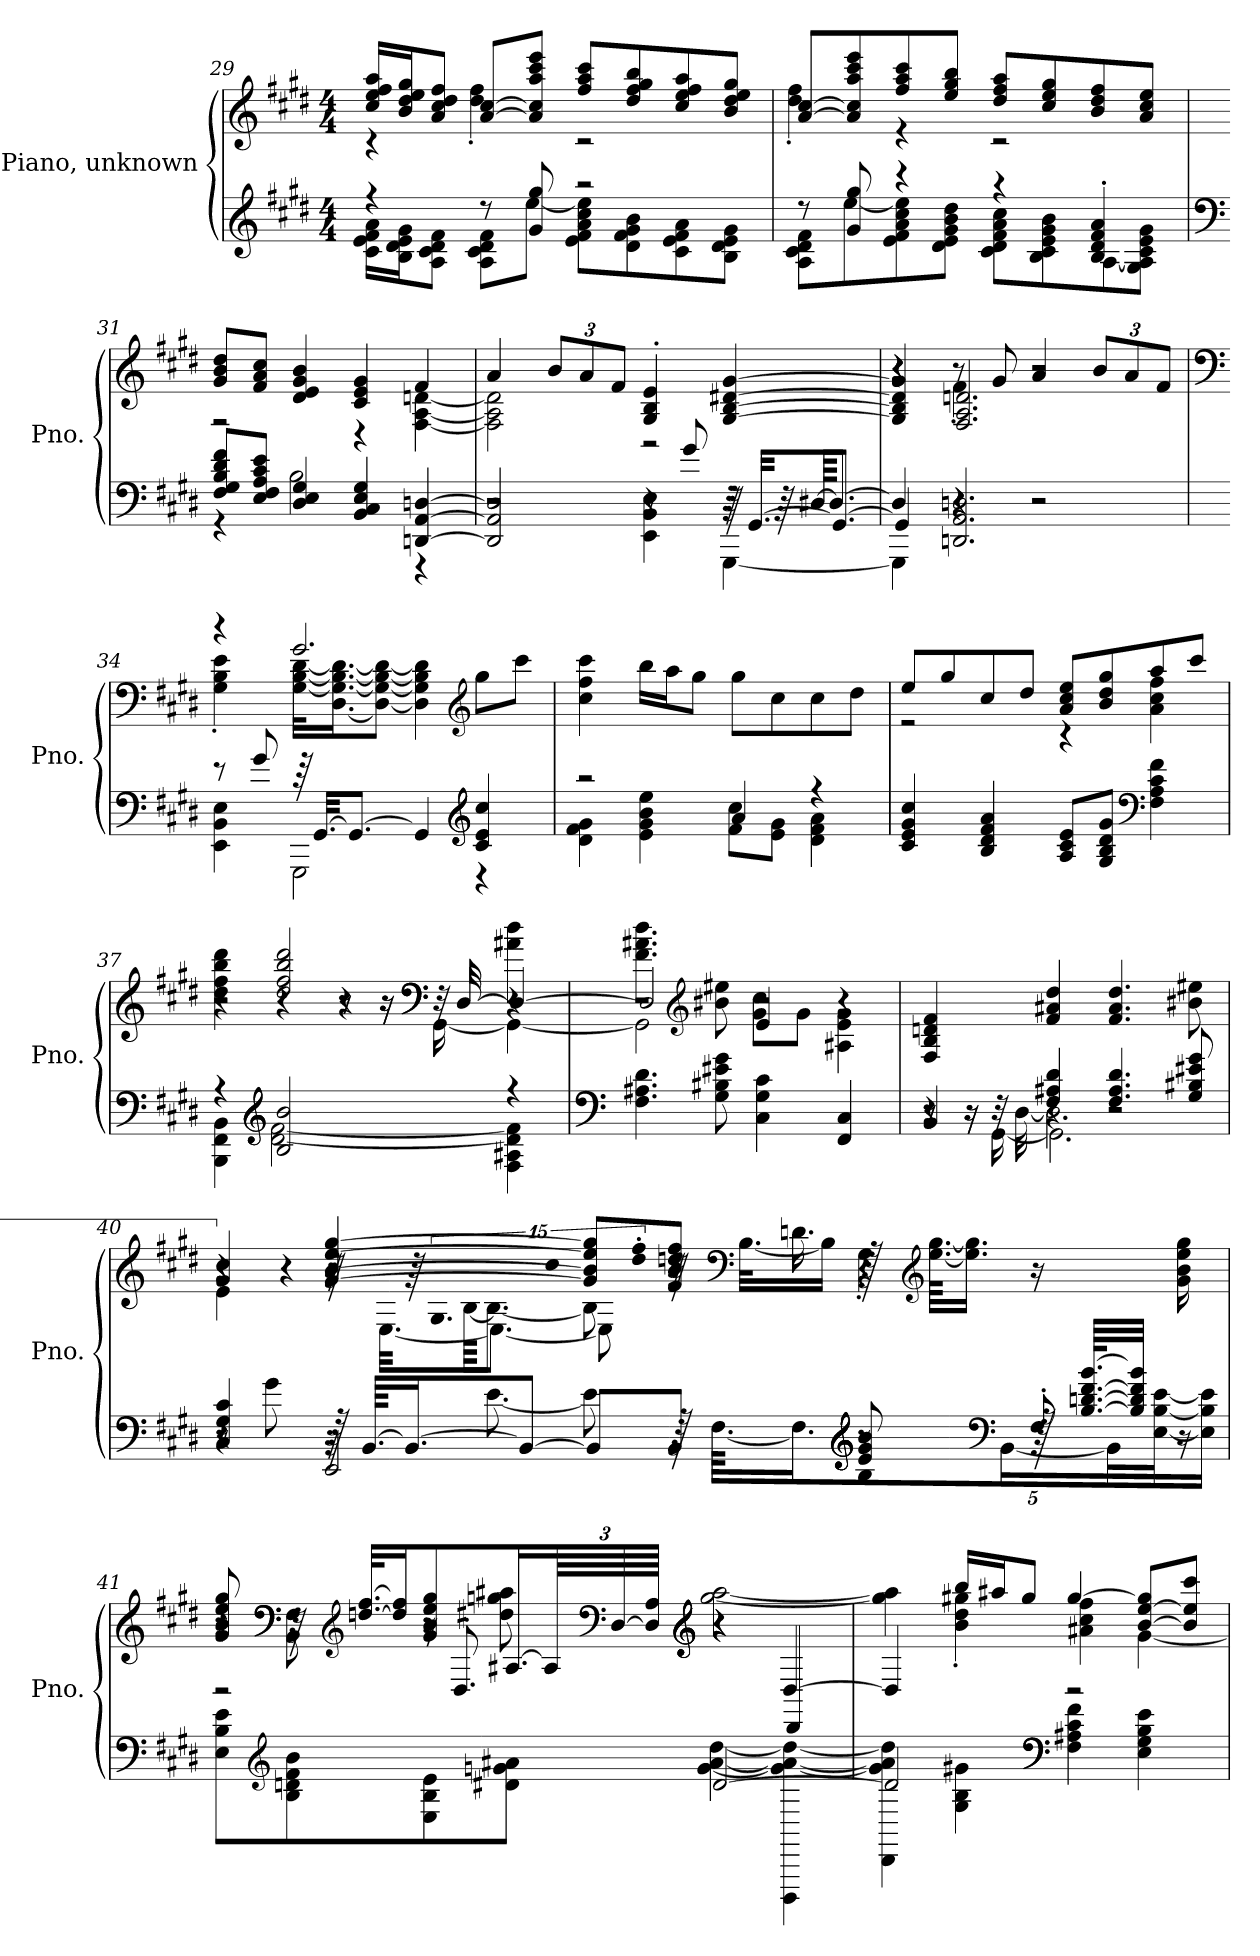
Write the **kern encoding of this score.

**kern	**kern
*part1	*part1
*staff2	*staff1
*I"Piano, unknown	*
*I'Pno.	*
!!LO:LB:g=z
*clefG2	*clefG2
*k[f#c#g#d#]	*k[f#c#g#d#]
*M4/4	*M4/4
=29	=29
*^	*^
4r	16c#\ 16e\ 16f#\ 16a\LL	16cc#/ 16ee/ 16ff#/ 16aa/LL	4r
.	16B\ 16d#\ 16e\ 16g#\J	16b/ 16dd#/ 16ee/ 16gg#/J	.
.	8A\ 8c#\ 8d#\ 8f#\J	8a/ 8cc#/ 8dd#/ 8ff#/J	.
8r	8A\ 8c#\ 8d#\ 8f#\L	[8a/ [8cc#/L	4dd#\' 4ff#\'
8g#/ 8gg#/	[8ee\J	8a/] 8cc#/] 8aa/ 8ccc#/ 8eee/J	.
2r	8e\ 8f#\ 8a\ 8cc#\ 8ee\]L	8ff#/ 8aa/ 8ccc#/L	2r
.	8d#\ 8f#\ 8g#\ 8b\	8dd#/ 8ff#/ 8gg#/ 8bb/	.
.	8c#\ 8e\ 8f#\ 8a\	8cc#/ 8ee/ 8ff#/ 8aa/	.
.	8B\ 8d#\ 8e\ 8g#\J	8b/ 8dd#/ 8ee/ 8gg#/J	.
=30	=30	=30	=30
8r	8A\ 8c#\ 8d#\ 8f#\L	[8a/ [8cc#/L	4dd#\' 4ff#\'
8g#/ 8gg#/	[8ee\	8a/] 8cc#/] 8aa/ 8ccc#/ 8eee/	.
4r	8e\ 8f#\ 8a\ 8cc#\ 8ee\]	8ff#/ 8aa/ 8ccc#/	4r
.	8d#\ 8e\ 8g#\ 8b\ 8dd#\J	8ee/ 8gg#/ 8bb/J	.
4r	8c#\ 8d#\ 8f#\ 8a\ 8cc#\L	8dd#/ 8ff#/ 8aa/L	2r
.	8B\ 8c#\ 8e\ 8g#\ 8b\	8cc#/ 8ee/ 8gg#/	.
4B/' 4d#/' 4f#/' 4a/'	[8A\	8b/ 8dd#/ 8ff#/	.
.	8G#\ 8A\] 8c#\ 8e\ 8g#\J	8a/ 8cc#/ 8ee/J	.
!!LO:LB:g=z	!!
=31	=31	=31	=31
*clefF4	*	*	*
8F#/ 8G#/ 8B/ 8d#/ 8f#/L	4r	8g#/ 8b/ 8dd#/L	2r
8E/ 8F#/ 8A/ 8c#/ 8e/J	.	8f#/ 8a/ 8cc#/J	.
4D#/ 4E/ 4G#/	2B\	4d#/ 4e/ 4g#/ 4b/	.
4BB/ 4C#/ 4E/ 4G#/	.	4c#/ 4e/ 4g#/	4r
[4DDn/ [4AA/ [4Dn/	4r	4f#/	[4F#\ [4A\ [4dn\
=32	=32	=32	=32
*	*^	*	*
2DD/] 2AA/] 2D/]	2r	2r	4a/	2F#\] 2A\] 2d\]
*	*	*	*Xbrackettup	*
.	.	.	12b/L	.
.	.	.	12a/	.
.	.	.	12f#/J	.
8r	4EE\ 4BB\ 4E\	4r	4G#/' 4B/' 4e/'	2r
8g#/	.	.	.	.
32r	[4GGG#\	64r	[4G#/ [4B/ [4d#X/ [4g#/	.
.	.	[32.GG#/KKL	.	.
64r	.	.	.	.
[64D#X/KKKL	.	.	.	.
8.D#/J_	.	8.GG#/J_	.	.
=33	=33	=33	=33	=33
*	*	*	*	*^
4D#/]	4GGG#\]	4GG#/]	4G#/] 4B/] 4d#/] 4g#/]	4r	4r
2.DDn/ 2.AA/ 2.Dn/	4r	4r	8r	4f#'\	2.F#/ 2.A/ 2.dn/
.	.	.	8g#/	.	.
.	2r	2r	4a/	2r	.
.	.	.	12b/L	.	.
.	.	.	12a/	.	.
.	.	.	12f#/J	.	.
*v	*v	*v	*	*	*
*	*v	*v	*v
!!LO:PB:g=z
=34	=34
*	*clefF4
*^	*^
8r	4EE\ 4BB\ 4E\	4r	4G#\' 4B\' 4e\'
8g#/	.	.	.
64r	2GGG#\	2.g#/	[32G#\ [32B\ [32d#\KLL
[32.GG#/KKL	.	.	.
.	.	.	[16.D#\ 16.G#\_ 16.B\_ 16.d#\_J
8.GG#/J_	.	.	.
.	.	.	8D#\_ 8G#\_ 8B\_ 8d#\_J
4GG#/]	.	.	4D#\] 4G#\] 4B\] 4d#\]
*clefG2	*	*clefG2	*
4c#/ 4e/ 4cc#/	4r	.	8gg#\L
.	.	.	8ccc#\J
*	*	*v	*v
=35	=35	=35
2r	4d#\ 4f#\ 4g#\	4cc#\ 4ff#\ 4ccc#\
.	4e\ 4g#\ 4b\ 4ee\	16bb\LL
.	.	16aa\J
.	.	8gg#\J
4a/	8f#\ 8cc#\L	8gg#\L
.	8e\ 8g#\J	8cc#\
4r	4d#\ 4f#\ 4a\	8cc#\
.	.	8dd#\J
*v	*v	*
=36	=36
*	*^
4c#/ 4e/ 4g#/ 4cc#/	8ee/L	2r
.	8gg#/	.
4B/ 4d#/ 4f#/ 4a/	8cc#/	.
.	8dd#/J	.
8A/ 8c#/ 8e/L	8a/ 8cc#/ 8ee/L	4r
8G#/ 8B/ 8d#/ 8g#/J	8b/ 8dd#/ 8gg#/	.
*clefF4	*	*
4F#\ 4A\ 4c#\ 4f#\	8aa/	4a\ 4cc#\ 4ff#\
.	8ccc#/J	.
!!LO:LB:g=z
=37	=37	=37
*^	*^	*^
4r	4BBB\ 4FF#\ 4BB\	4r	4dd#\ 4ff#\ 4bb\ 4ddd#\	2r	2r
*clefG2	*	*	*	*	*
2B/ 2b/	[2d#\ [2f#\	2dd#/ 2ff#/ 2bb/ 2ddd#/	4r	.	.
.	.	.	4r	8r	8r
.	.	.	.	16r	16r
*	*	*clefF4	*	*	*
.	.	.	.	32r	[16GG#\
.	.	.	.	[32D#/	.
4r	4F#\ 4A#X\ 4d#\] 4f#\]	4r	4a#X\ 4dd#\	4D#/_	4GG#\_
*v	*v	*	*	*	*
=38	=38	=38	=38	=38
*clefF4	*	*	*	*
4.F#\ 4.A#X\ 4.d#\	2r	4.f#\ 4.a#X\ 4.dd#\	2D#/]	2GG#\]
*	*clefG2	*	*	*
8G#\ 8B#X\ 8e#X\ 8g#\	.	8b#X\ 8ee#X\	.	.
4C#\ 4G#\ 4c#\	4e/	8g#\ 8cc#\L	2r	2r
.	.	8g#\J	.	.
4FF#/ 4C#/	4r	4A#X\ 4e\ 4g#\	.	.
*	*v	*v	*v	*v
=39	=39
*^	*
*	*^	*
*	*	*^	*
4r	8r	4BB/	8r	4F#/ 4B/ 4dn/ 4f#/
.	16r	.	16r	.
.	32r	.	[16GG#\	.
.	[32D#\	.	.	.
4F#/ 4A#X/ 4d#/	2.D#\]	4r	2.GG#\]	4f#/ 4a#X/ 4dd#/
4.F#/ 4.A#/ 4.d#/	.	2r	.	4.f#/ 4.a#/ 4.dd#/
8G#/ 8B#X/ 8e#X/ 8g#/	.	.	.	8b#X\ 8ee#X\
*	*	*v	*v	*
!!LO:LB:g=z
=40	=40	=40	=40
*	*	*	*^
*	*	*	*	*^
*	*	*	*	*	*brackettup
!	!	!	!	!	!LO:N:vis=8
*	*	*	*	*	*^
4C#/ 4G#/ 4c#/	8r	4r	4r	4e\	960%137g#/ 960%137cc#/	4r
.	8g#\	.	.	.	.	.
!	!	!	!	!	!LO:N:vis=8	!
.	.	.	.	.	960%137r	.
2EE/	16r	128r	[4g#/ [4b/ [4ee/ [4gg#/	32r	.	64r
.	.	[64.BB/KKLL	.	.	.	.
.	.	.	.	.	.	[32.E\KKL
.	.	16.BB/J_	.	64r	.	.
.	.	.	.	.	1920ryy	.
!	!	!	!	!	!LO:N:vis=4.	!
.	.	.	.	.	1920%823G#/	.
.	.	.	.	[64B\KKKL	.	.
.	[8.e\	.	.	8.B\J_	.	8.E\J_
.	.	8BB/J_	.	.	.	.
.	8e\]	8BB/L]	8g#/] 8b/] 8ee/] 8gg#/]L	8B\]	.	8E\]
.	128r	8BB/J	8f#/ 8b/ 8ddn/ 8ff#/J	32r	.	64r
.	[64.F#\KKLL	.	.	.	.	.
*	*	*	*clefF4	*	*	*
.	.	.	.	.	.	[32.B\KLL
.	16.F#\J]	.	.	16.dn\	.	.
.	.	.	.	.	.	16B\JJ]
!	!	!	!	!	!LO:N:vis=8	!
.	.	.	.	.	960%137E/	.
*clefG2	*	*	*	*	*	*
*	*Xbrackettup	*	*	*	*	*
8e/ 8g#/ 8b/	10B\	8r	4r	128r	.	4G#'\
*	*	*	*clefG2	*	*	*
.	.	.	.	[64.ee\ [64.gg#\KKLL	.	.
.	.	.	.	16.ee\] 16.gg#\]JJ	.	.
*clefF4	*	*	*	*	*	*
.	[20BB\L	.	.	.	.	.
!	!	!	!	!	!LO:N:vis=8	!
.	.	.	.	.	960%137dd/' 960%137ff#/'	.
128r	.	8F#'/	.	16r	.	.
[64.B/ [64.dn/ [64.f#/ [64.b/KLLL	.	.	.	.	.	.
.	40BB\L]	.	.	.	.	.
32B/] 32d/] 32f#/] 32b/]JJJ	.	.	.	.	.	.
.	[40E\ [40B\ [40e\J	.	.	.	.	.
16r	.	.	.	16g#\ 16b\ 16ee\ 16gg#\	.	.
.	20E\] 20B\] 20e\]JJ	.	.	.	.	.
*	*v	*v	*	*	*	*
*	*	*	*	*v	*v
!!LO:LB:g=z
=41	=41	=41	=41	=41
2r	8E\ 8B\ 8e\L	8g#/ 8b/ 8ee/ 8gg#/	8r	4r
*clefG2	*	*clefF4	*	*
.	8B\ 8dn\ 8f#\ 8b\	64r	8BB\ 8F#\	.
*	*	*clefG2	*	*
.	.	[32.ddn/ [32.ff#/KLL	.	.
.	.	16dd/] 16ff#/]J	.	.
.	8E\ 8B\ 8e\	8g#/ 8b/ 8ee/ 8gg#/	8r	16r
.	.	.	.	8.D#'/
.	8d#X\ 8gn\ 8a#X\J	[16.A#X/L	8dd#X\ 8ggn\ 8aa#X\	.
*	*	*Xbrackettup	*	*
.	.	96A#/LL]	.	.
*	*	*clefF4	*	*
.	.	[96D#/	.	.
.	.	96D#/] 96A#/JJJJ	.	.
*	*	*clefG2	*	*
[2d#/	[4g\ [4a#\ [4dd#\	4r	[2gg\ [2aa#\	4r
.	4DDD#\ 4g\_ 4a#\_ 4dd#\_	[4D#/	.	4DD#/
*	*	*	*v	*v
=42	=42	=42	=42
2d#/]	4DD#\ 4g\] 4a#\] 4dd#\]	4D#/]	4gg\] 4aa#\]
.	4G#\ 4B\ 4g#X\	16bb/LL	4b\' 4dd#\' 4gg#X\'
.	.	16aa#X/J	.
.	.	8gg#/J	.
*clefF4	*	*	*
2r	4F#\ 4A#X\ 4c#\ 4f#\	[4gg#/	4a#X\ 4cc#\ 4ff#\
.	4E\ 4G#\ 4B\ 4e\	[8b/ [8ee/ 8gg#/]L	[4g#\
.	.	8b/] 8ee/] 8ccc#/J	.
*v	*v	*	*
*	*v	*v
=	=
*-	*-
